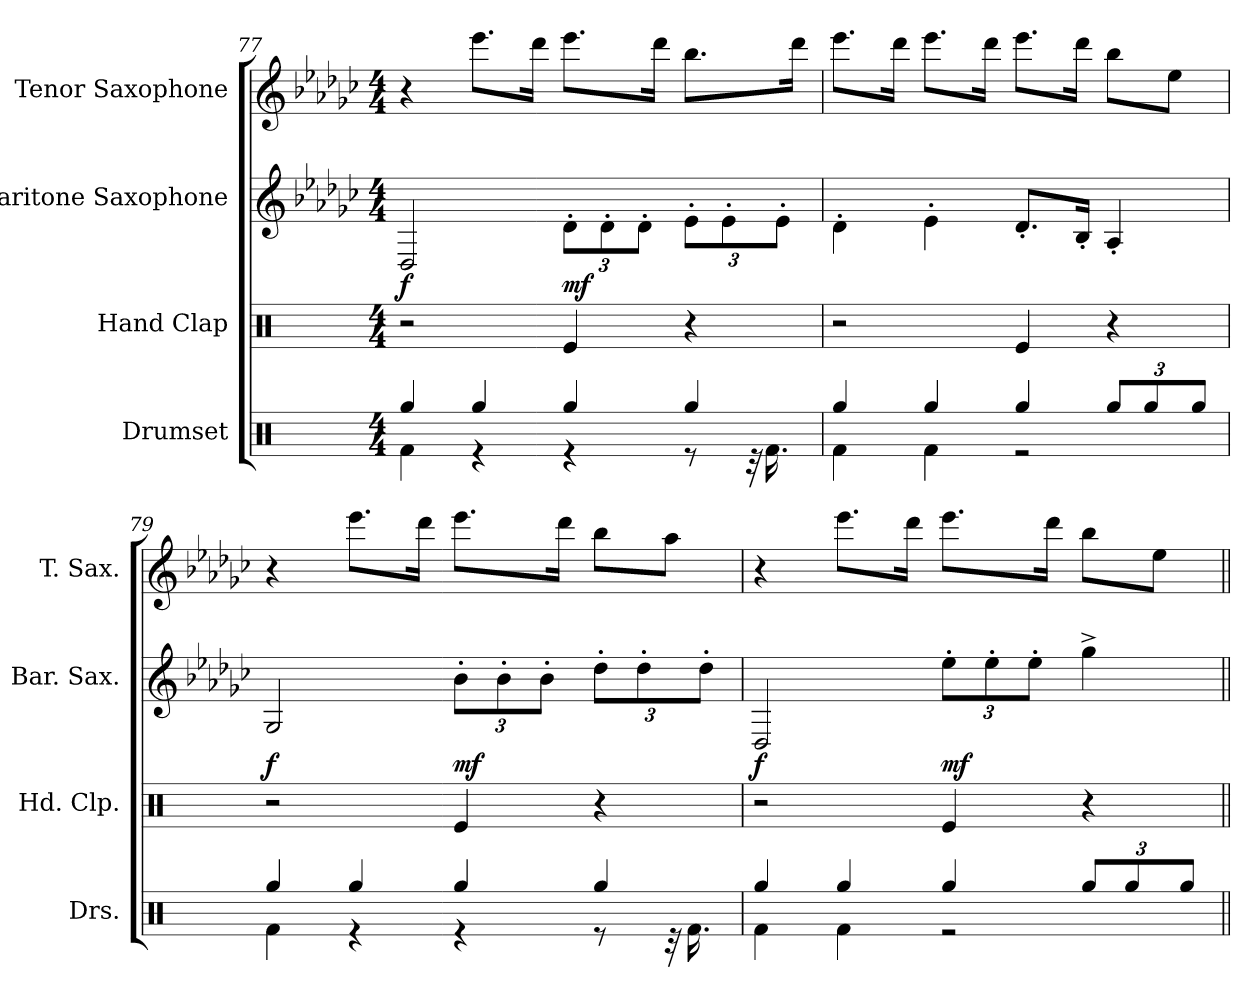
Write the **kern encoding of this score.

**kern	**kern	**kern	**dynam	**kern
*part4	*part3	*part2	*part2	*part1
*staff4	*staff3	*staff2	*staff2	*staff1
*I"Drumset	*I"Hand Clap	*I"Baritone Saxophone	*	*I"Tenor Saxophone
*I'Drs.	*I'Hd. Clp.	*I'Bar. Sax.	*	*I'T. Sax.
*clefX	*clefX	*clefG2	*	*clefG2
*	*	*ITrd12c21	*	*ITrd8c14
*k[]	*k[]	*k[b-e-a-d-g-c-]	*	*k[b-e-a-d-g-c-]
*M4/4	*M4/4	*M4/4	*	*M4/4
=77	=77	=77	=77	=77
*^	*	*	*	*
!	!	!	!	!LO:DY:b	!
4Rgg/	4Rf\	2r	2DD-/	f	4r
4Rgg/	4r	.	.	.	8.ee-\L
.	.	.	.	.	16dd-\Jk
*	*	*	*Xbrackettup	*	*
!	!	!	!	!LO:DY:b	!
4Rgg/	4r	4Re/	12D-'\L	mf	8.ee-\L
.	.	.	12D-'\	.	.
.	.	.	12D-'\J	.	.
.	.	.	.	.	16dd-\Jk
4Rgg/	8r	4r	12E-'\L	.	8.b-\L
.	.	.	12E-'\	.	.
.	32r	.	.	.	.
.	16.Rf\	.	.	.	.
.	.	.	12E-'\J	.	.
.	.	.	.	.	16dd-\Jk
=78	=78	=78	=78	=78	=78
4Rgg/	4Rf\	2r	4D-'\	.	8.ee-\L
.	.	.	.	.	16dd-\Jk
4Rgg/	4Rf\	.	4E-'\	.	8.ee-\L
.	.	.	.	.	16dd-\Jk
4Rgg/	2r	4Re/	8.D-'/L	.	8.ee-\L
.	.	.	16BB-'/Jk	.	16dd-\Jk
*Xbrackettup	*	*	*	*	*
12Rgg/L	.	4r	4AA-'/	.	8b-\L
12Rgg/	.	.	.	.	.
.	.	.	.	.	8e-\J
12Rgg/J	.	.	.	.	.
!!LO:PB:g=z
=79	=79	=79	=79	=79	=79
!	!	!	!	!LO:DY:b	!
4Rgg/	4Rf\	2r	2GG-/	f	4r
4Rgg/	4r	.	.	.	8.ee-\L
.	.	.	.	.	16dd-\Jk
!	!	!	!	!LO:DY:b	!
4Rgg/	4r	4Re/	12B-'\L	mf	8.ee-\L
.	.	.	12B-'\	.	.
.	.	.	12B-'\J	.	.
.	.	.	.	.	16dd-\Jk
4Rgg/	8r	4r	12d-'\L	.	8b-\L
.	.	.	12d-'\	.	.
.	32r	.	.	.	8a-\J
.	16.Rf\	.	.	.	.
.	.	.	12d-'\J	.	.
=80	=80	=80	=80	=80	=80
!	!	!	!	!LO:DY:b	!
4Rgg/	4Rf\	2r	2DD-/	f	4r
4Rgg/	4Rf\	.	.	.	8.ee-\L
.	.	.	.	.	16dd-\Jk
!	!	!	!	!LO:DY:b	!
4Rgg/	2r	4Re/	12e-'\L	mf	8.ee-\L
.	.	.	12e-'\	.	.
.	.	.	12e-'\J	.	.
.	.	.	.	.	16dd-\Jk
12Rgg/L	.	4r	4g-^\	.	8b-\L
12Rgg/	.	.	.	.	.
.	.	.	.	.	8e-\J
12Rgg/J	.	.	.	.	.
*v	*v	*	*	*	*
=||	=||	=||	=||	=||
*-	*-	*-	*-	*-
